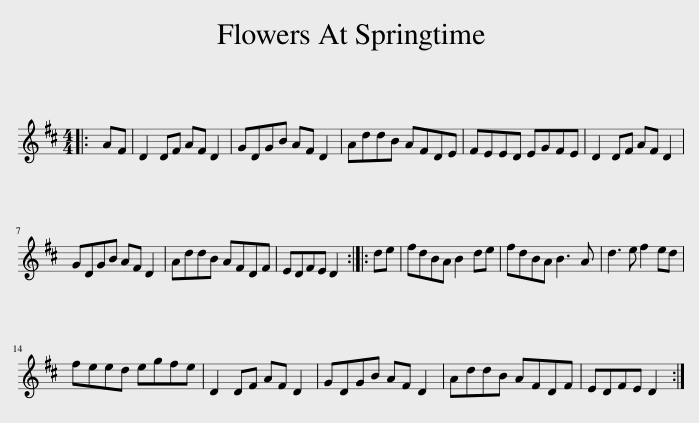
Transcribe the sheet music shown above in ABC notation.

X:1
L:1/8
M:4/4
I:linebreak $
K:D
V:1 treble
V:1
|: AF | D2 DF AF D2 | GDGB AF D2 | AddB AFDE | FEED EGFE | %5
 D2 DF AF D2 |$ GDGB AF D2 | AddB AFDF | EDFE D2 :: de | %10
 fdBA B2 de | fdBA B3 A | d3 e f2 ed |$ feed egfe | D2 DF AF D2 | %15
 GDGB AF D2 | AddB AFDF | EDFE D2 :| %18
